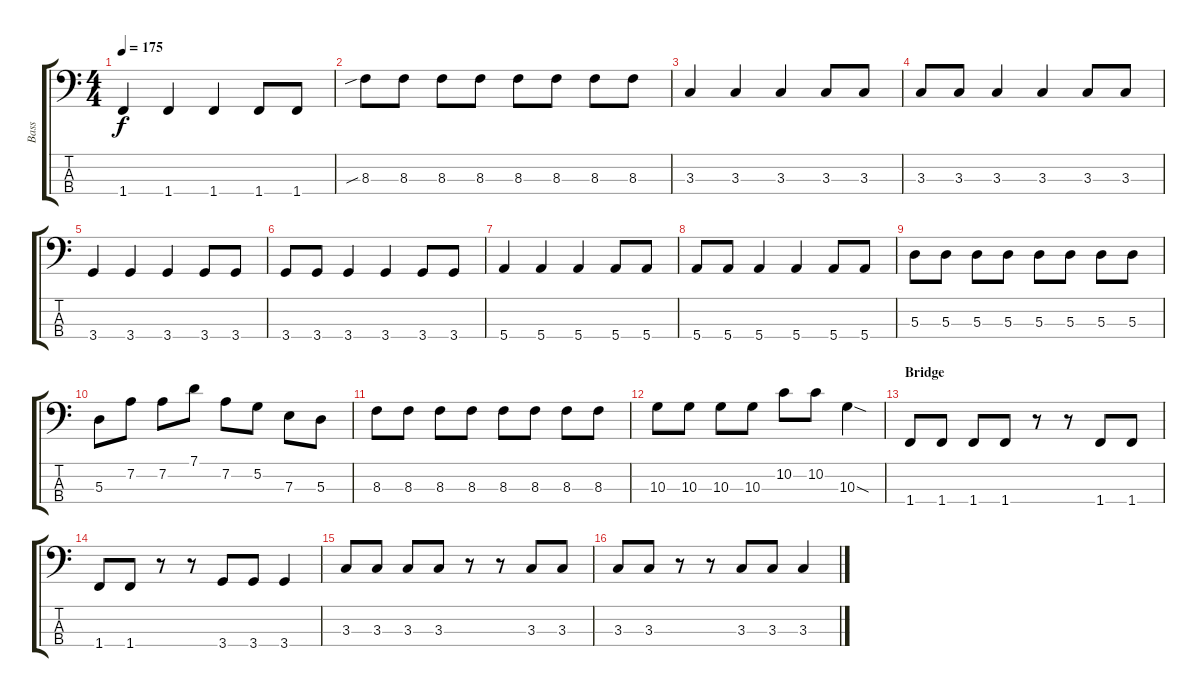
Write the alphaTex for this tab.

\track ("Bass" "Bass") {instrument electricbassfinger}
\staff {score tabs}
\tuning (G2 D2 A1 E1) {hide}
\ts (4 4)
\tempo 175
\clef f4
\ks c
1.4.4{dy f} 1.4.4 1.4.4 1.4.8 1.4.8 |
8.3{sib}.8 8.3.8 8.3.8 8.3.8 8.3.8 8.3.8 8.3.8 8.3.8 |
3.3.4 3.3.4 3.3.4 3.3.8 3.3.8 |
3.3.8 3.3.8 3.3.4 3.3.4 3.3.8 3.3.8 |
3.4.4 3.4.4 3.4.4 3.4.8 3.4.8 |
3.4.8 3.4.8 3.4.4 3.4.4 3.4.8 3.4.8 |
5.4.4 5.4.4 5.4.4 5.4.8 5.4.8 |
5.4.8 5.4.8 5.4.4 5.4.4 5.4.8 5.4.8 |
5.3.8 5.3.8 5.3.8 5.3.8 5.3.8 5.3.8 5.3.8 5.3.8 |
5.3.8 7.2.8 7.2.8 7.1.8 7.2.8 5.2.8 7.3.8 5.3.8 |
8.3.8 8.3.8 8.3.8 8.3.8 8.3.8 8.3.8 8.3.8 8.3.8 |
10.3.8 10.3.8 10.3.8 10.3.8 10.2.8 10.2.8 10.3{sod}.4 |
\section ("" "Bridge")
1.4.8 1.4.8 1.4.8 1.4.8 r.8 r.8 1.4.8 1.4.8 |
1.4.8 1.4.8 r.8 r.8 3.4.8 3.4.8 3.4.4 |
3.3.8 3.3.8 3.3.8 3.3.8 r.8 r.8 3.3.8 3.3.8 |
3.3.8 3.3.8 r.8 r.8 3.3.8 3.3.8 3.3.4
